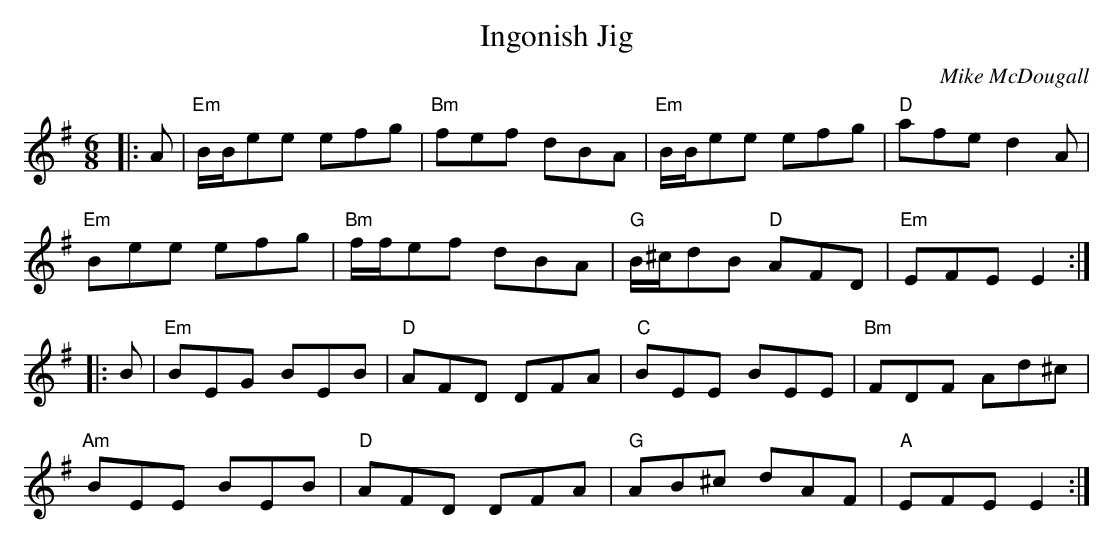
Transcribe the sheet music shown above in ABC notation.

X:1
T: Ingonish Jig
C: Mike McDougall
M: 6/8
L: 1/8
K: E minor
|:A|\
"Em"B/B/ee efg|"Bm"fef dBA|"Em"B/B/ee efg|"D"afe d2A|
"Em"Bee efg|"Bm"f/f/ef dBA|"G"B/^c/dB "D"AFD|"Em"EFE E2:|
|:B|\
"Em"BEG BEB|"D"AFD DFA|"C"BEE BEE|"Bm"FDF Ad^c|
"Am"BEE BEB|"D"AFD DFA|"G"AB^c dAF|"A"EFE E2:|
